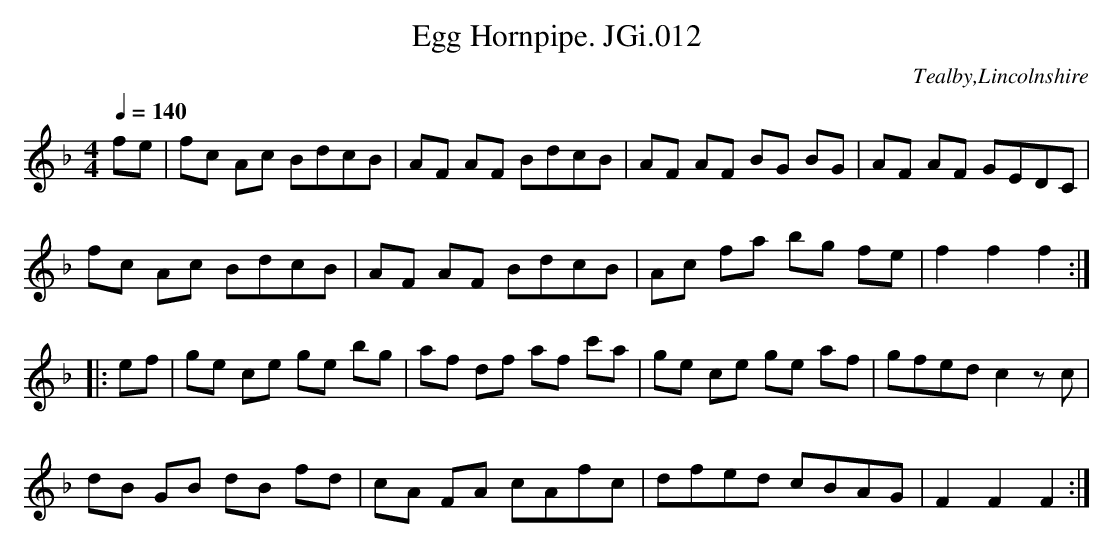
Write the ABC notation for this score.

X:1
T:Egg Hornpipe. JGi.012
L:1/8
M:4/4
O:Tealby,Lincolnshire
Q:1/4=140
K:F
fe|fc Ac BdcB|AF AF BdcB|AF AF BG BG|AF AF GEDC|
fc Ac BdcB|AF AF BdcB|Ac fa bg fe|f2f2f2:|
|:ef|ge ce ge bg|af df af c'a|ge ce ge af|gfed c2zc|
dB GB dB fd|cA FA cAfc|dfed cBAG|F2F2F2:|
